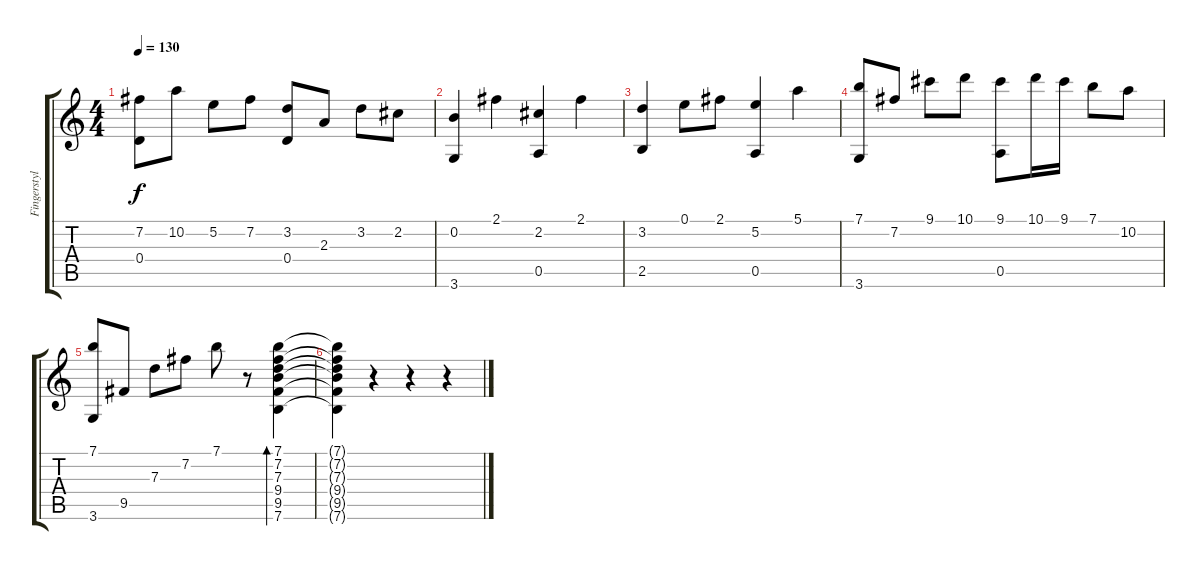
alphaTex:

\track ("Fingerstyle!" "Fingerstyl") {instrument acousticguitarnylon}
\staff {score tabs}
\tuning (E4 B3 G3 D3 A2 E2) {hide}
\ts (4 4)
\tempo 130
\clef g2
\ks c
(7.2 0.4).8{dy f} 10.2.8 5.2.8 7.2.8 (3.2 0.4).8 2.3.8 3.2.8 2.2.8 |
(0.2 3.6).4 2.1.4 (2.2 0.5).4 2.1.4 |
(3.2 2.5).4 0.1.8 2.1.8 (5.2 0.5).4 5.1.4 |
(7.1 3.6).8 7.2.8 9.1.8 10.1.8 (9.1 0.5).8 10.1.16 9.1.16 7.1.8 10.2.8 |
(7.1 3.6).8 9.5.8 7.3.8 7.2.8 7.1.8 r.8 (7.1 7.2 7.3 9.4 9.5 7.6).4{bd 480} |
(7.1{t} 7.2{t} 7.3{t} 9.4{t} 9.5{t} 7.6{t}).4 r.4 r.4 r.4
